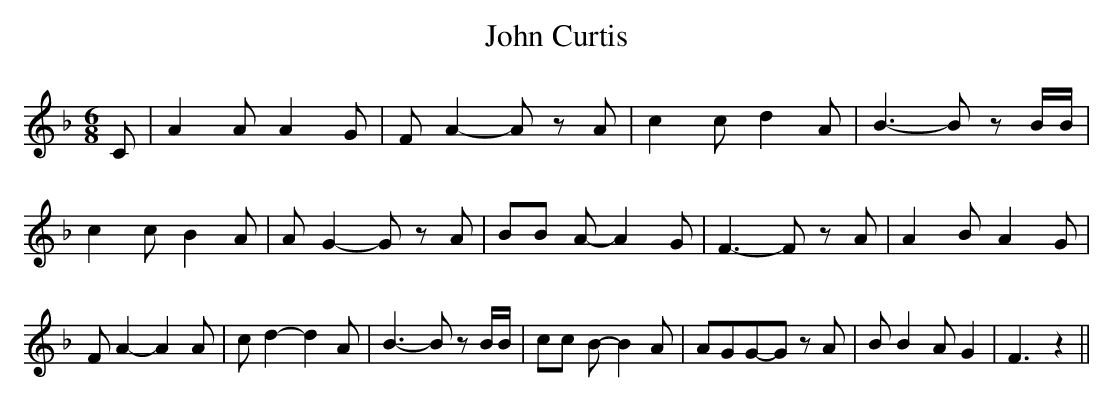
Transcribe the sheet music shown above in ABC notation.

X:1
T:John Curtis
M:6/8
L:1/8
K:F
 C| A2 A A2 G| F A2- A z A| c2 c d2 A| B3- B z B/2B/2| c2 c B2 A| A G2- G z A|\
 BB A- A2 G| F3- F z A| A2 B A2 G| F A2- A2 A| c d2- d2 A| B3- B z B/2B/2|\
 cc B- B2 A| AGG-G z A| B B2 A G2| F3 z2||
